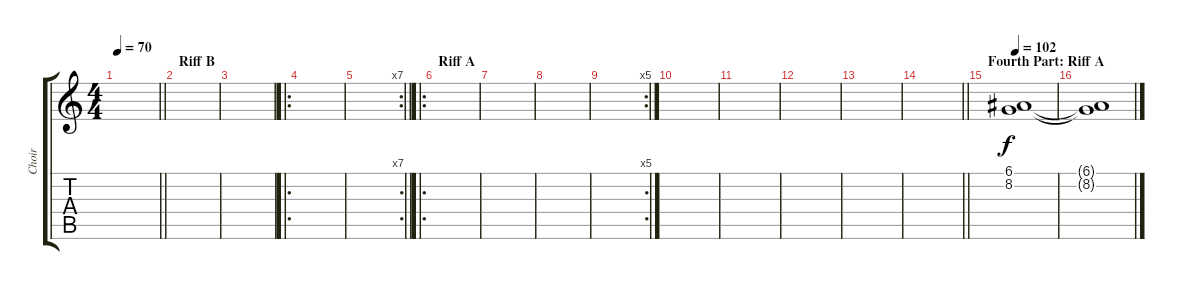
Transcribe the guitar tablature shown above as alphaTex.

\track ("Choir" "Choir") {instrument pad4choir}
\staff {score tabs}
\tuning (E4 B3 G3 D3 A2 E2) {hide}
\ts (4 4)
\tempo 70
\clef g2
\barLineRight lightlight
\ks c
|
\section ("" "Riff B")
|
|
\ro
|
\rc 7
\barLineRight lightlight
|
\ro
\section ("" "Riff A")
|
|
|
\rc 5
|
|
|
|
|
\barLineRight lightlight
|
\section ("" "Fourth Part: Riff A")
\tempo 102
(6.1 8.2).1 |
(6.1{t} 8.2{t}).1
